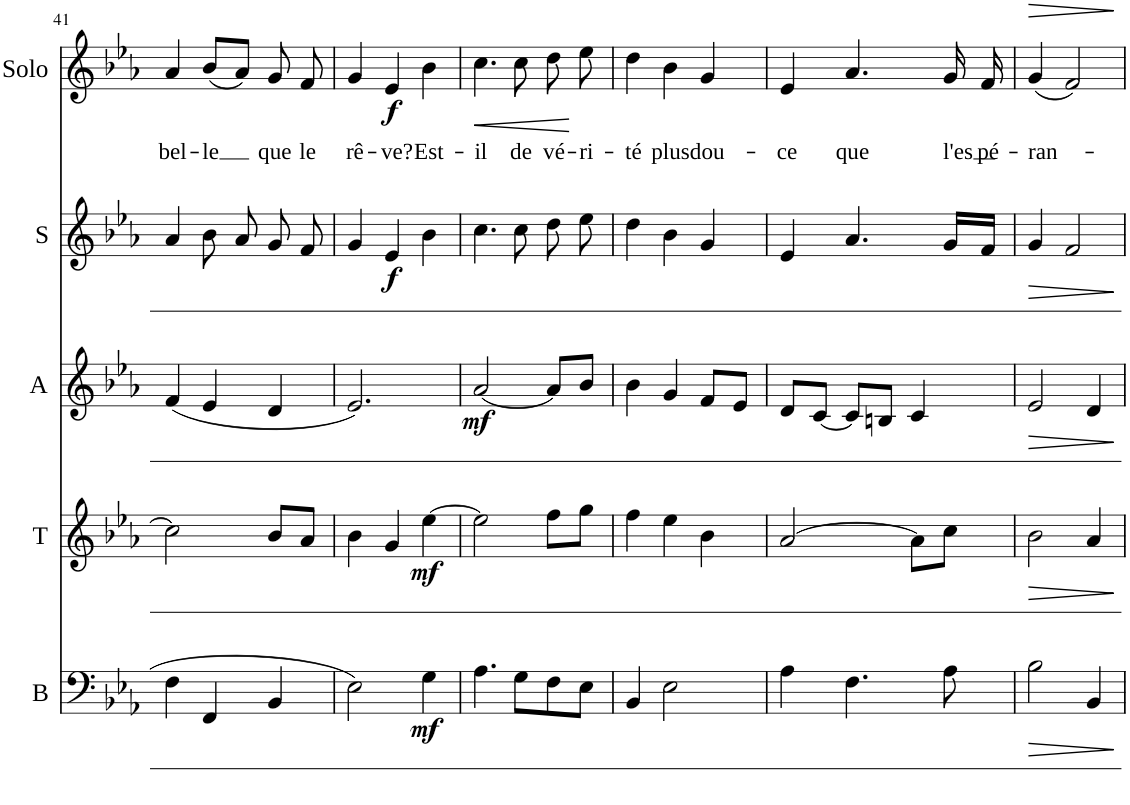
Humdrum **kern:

**kern	**dynam	**kern	**dynam	**kern	**dynam	**kern	**dynam	**kern	**text	**dynam
*part5	*part5	*part4	*part4	*part3	*part3	*part2	*part2	*part1	*part1	*part1
*staff5	*staff5	*staff4	*staff4	*staff3	*staff3	*staff2	*staff2	*staff1	*staff1	*staff1
*I"B	*	*I"T	*	*I"A	*	*I"S	*	*I"Solo	*	*
*I'B	*	*I'T	*	*I'A	*	*I'S	*	*I'Solo	*	*
!!LO:PB:g=z
*clefF4	*	*clefG2	*	*clefG2	*	*clefG2	*	*clefG2	*	*
*k[b-e-a-]	*	*k[b-e-a-]	*	*k[b-e-a-]	*	*k[b-e-a-]	*	*k[b-e-a-]	*	*
*M3/4	*	*M3/4	*	*M3/4	*	*M3/4	*	*M3/4	*	*
=41	=41	=41	=41	=41	=41	=41	=41	=41	=41	=41
!	!	!	!	!	!	!	!	!	!LO:LY:b	!
4F\	.	2cc\]	.	(4f/	.	4a-/	.	4a-/	bel-	.
!	!	!	!	!	!	!	!	!	!LO:LY:b	!
4FF/	.	.	.	4e-/	.	8b-\	.	(8b-/L	-le	.
.	.	.	.	.	.	8a-/	.	8a-/J)	.	.
!	!	!	!	!	!	!	!	!	!LO:LY:b	!
4BB-/	.	8b-/L	.	4d/	.	8g/	.	8g/	que	.
!	!	!	!	!	!	!	!	!	!LO:LY:b	!
.	.	8a-/J	.	.	.	8f/	.	8f/	le	.
=42	=42	=42	=42	=42	=42	=42	=42	=42	=42	=42
!	!	!	!	!	!	!	!	!	!LO:LY:b	!
2E-\	.	4b-\	.	2.e-/)	.	4g/	.	4g/	rê-	.
!	!	!	!	!	!	!	!LO:DY:b	!	!LO:LY:b	!LO:DY:b
.	.	4g/	.	.	.	4e-/	f	4e-/	-ve?	f
!	!LO:DY:b	!	!LO:DY:b	!	!	!	!	!	!LO:LY:b	!
4G\	mf	[4ee-\	mf	.	.	4b-\	.	4b-\	Est-	.
=43	=43	=43	=43	=43	=43	=43	=43	=43	=43	=43
!	!	!	!	!	!LO:DY:b	!	!	!	!LO:LY:b	!LO:HP:b
4.A-\	.	2ee-\]	.	[2a-/	mf	4.cc\	.	4.cc\	-il	<
!	!	!	!	!	!	!	!	!	!LO:LY:b	!
8G\L	.	.	.	.	.	8cc\	.	8cc\	de	.
!	!	!	!	!	!	!	!	!	!LO:LY:b	!
8F\	.	8ff\L	.	8a-/L]	.	8dd\	.	8dd\	vé-	.
!	!	!	!	!	!	!	!	!	!LO:LY:b	!
8E-\J	.	8gg\J	.	8b-/J	.	8ee-\	.	8ee-\	-ri-	[
=44	=44	=44	=44	=44	=44	=44	=44	=44	=44	=44
!	!	!	!	!	!	!	!	!	!LO:LY:b	!
4BB-/	.	4ff\	.	4b-\	.	4dd\	.	4dd\	-té	.
!	!	!	!	!	!	!	!	!	!LO:LY:b	!
2E-\	.	4ee-\	.	4g/	.	4b-\	.	4b-\	plus	.
!	!	!	!	!	!	!	!	!	!LO:LY:b	!
.	.	4b-\	.	8f/L	.	4g/	.	4g/	dou-	.
.	.	.	.	8e-/J	.	.	.	.	.	.
=45	=45	=45	=45	=45	=45	=45	=45	=45	=45	=45
!	!	!	!	!	!	!	!	!	!LO:LY:b	!
4A-\	.	[2a-/	.	8d/L	.	4e-/	.	4e-/	-ce	.
.	.	.	.	[8c/J	.	.	.	.	.	.
!	!	!	!	!	!	!	!	!	!LO:LY:b	!
4.F\	.	.	.	8c/L]	.	4.a-/	.	4.a-/	que	.
.	.	.	.	8Bn/J	.	.	.	.	.	.
.	.	8a-\L]	.	4c/	.	.	.	.	.	.
!	!	!	!	!	!	!	!	!	!LO:LY:b	!
8A-\	.	8cc\J	.	.	.	16g/LL	.	16g/	l'es-	.
!	!	!	!	!	!	!	!	!	!LO:LY:b	!
.	.	.	.	.	.	16f/JJ	.	16f/	-pé-	.
=46	=46	=46	=46	=46	=46	=46	=46	=46	=46	=46
!	!LO:HP:b	!	!LO:HP:b	!	!LO:HP:b	!	!LO:HP:b	!	!LO:LY:b	!LO:HP:b
2B-\	>	2b-\	>	2e-/	>	4g/	>	(4g/	-ran-	>
.	.	.	.	.	.	2f/	.	2f/)	.	.
4BB-/	.	4a-/	.	4d/	.	.	.	.	.	.
.	]	.	]	.	]	.	]	.	.	]
=	=	=	=	=	=	=	=	=	=	=
*-	*-	*-	*-	*-	*-	*-	*-	*-	*-	*-
